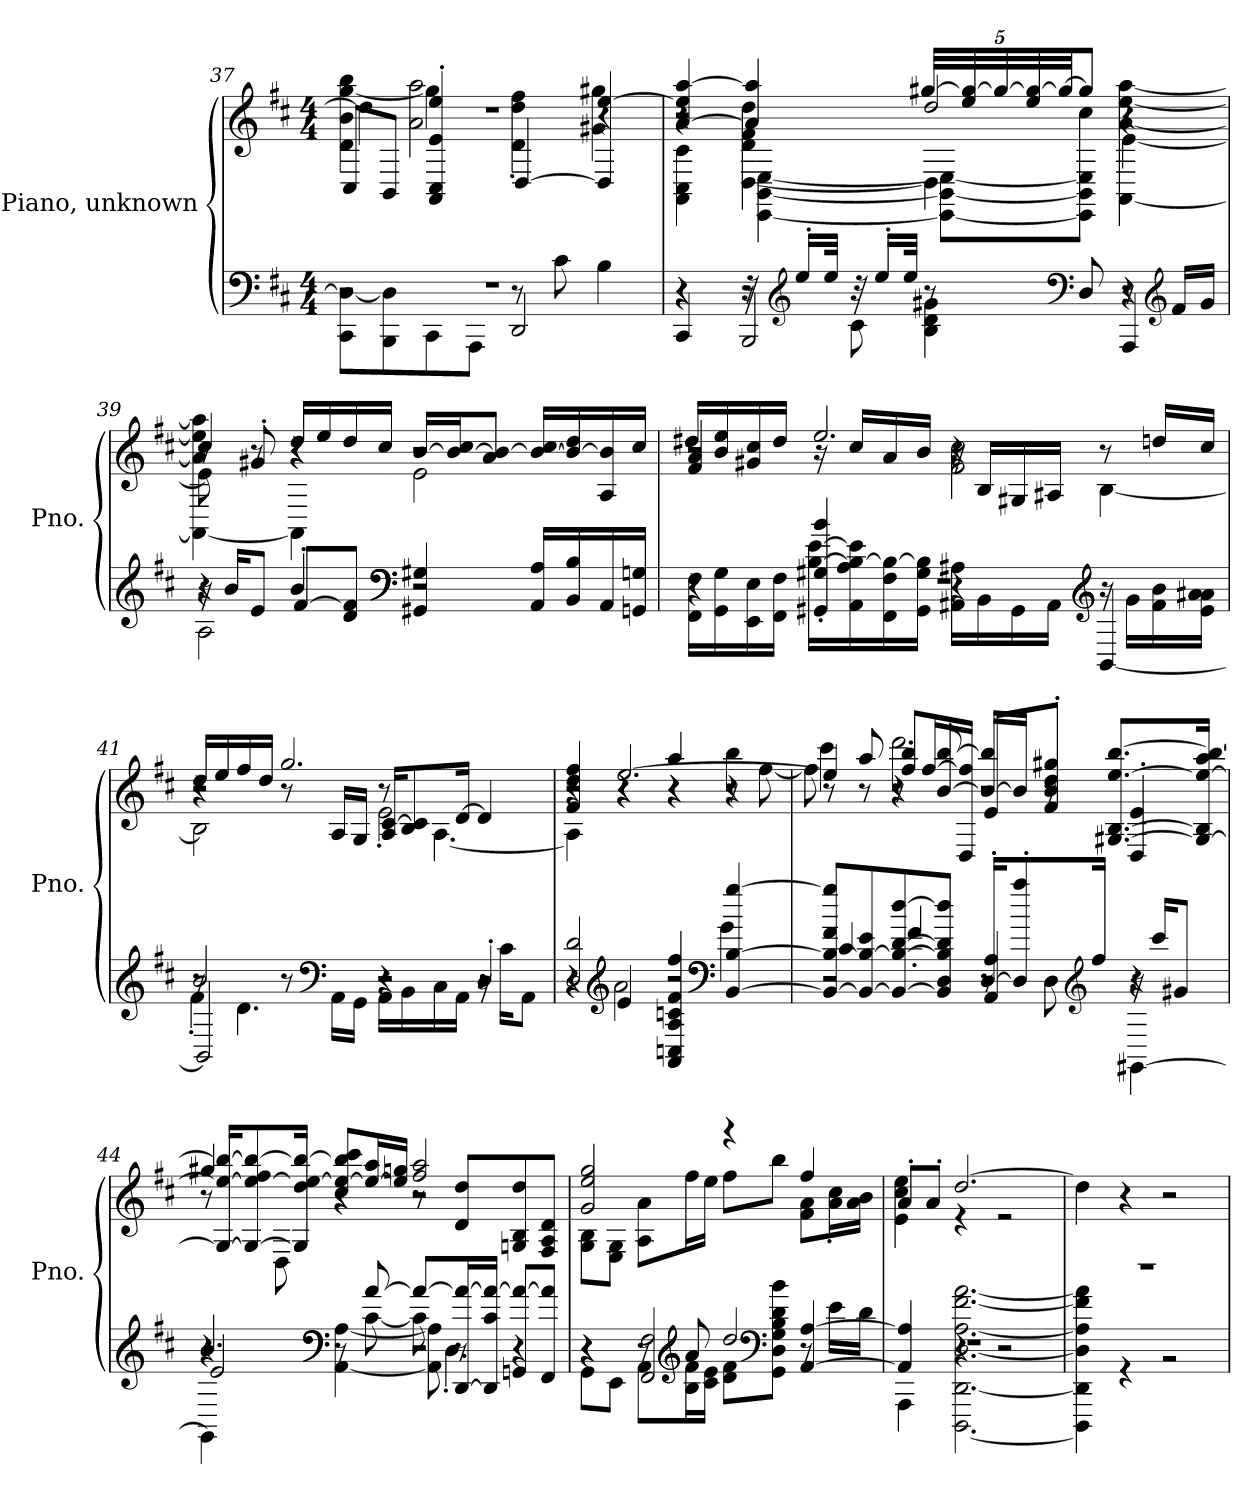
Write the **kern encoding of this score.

**kern	**kern
*part1	*part1
*staff2	*staff1
*I"Piano, unknown	*
*I'Pno.	*
*clefF4	*clefG2
*k[f#c#]	*k[f#c#]
*M4/4	*M4/4
=37	=37
*^	*^
*	*^	*	*^
*	*	*	*	*	*^
1r	8CC#\ 8D\_L	2r	1r	4d\ 4b\ [4gg\ 4bb\	8C#/L	4dd\]
.	8BBB\ 8D\]	.	.	.	8BB/J	.
.	8CC#\	.	.	4gg\]	4AA/' 4C#/' 4e/' 4ee/'	2a\ 2aa\
.	8AAA\J	.	.	.	.	.
.	8r	2DD/	.	4d\' 4dd\' 4ff#\'	[4D/	.
.	8c#\	.	.	.	.	.
.	4B\	.	.	4r	4D/] [4ee/	4g#X\ 4gg#X\
!!LO:LB:g=z	!!	!!	!!
=38	=38	=38	=38	=38	=38	=38
4CC#/	4r	4r	2r	4r	[4a/ 4ee/] [4aa/	4AA\ 4C#\ 4c#\
32r	8r	2BBB/	.	[4D\ 4d\ 4f#\ 4dd\	4a/] 4aa/]	[4EE\ [4BB\ [4E\
*clefG2	*	*	*	*	*	*
16ee'/LL	.	.	.	.	.	.
32ee/JJk	.	.	.	.	.	.
32r	8c#\	.	.	.	.	.
16ee'/LL	.	.	.	.	.	.
32ee/JJk	.	.	.	.	.	.
*	*	*	*	*	*Xbrackettup	*
8r	4B\ 4d\ 4g#X\	.	2dd/	4D\]	[40gg#X/LLL	8EE\_ 8BB\_ 8E\_L
.	.	.	.	.	40ee/ 40gg#/_	.
.	.	.	.	.	40gg#/_	.
.	.	.	.	.	40ee/ 40gg#/_	.
.	.	.	.	.	40gg#/JJ_	.
*clefF4	*	*	*	*	*	*
8D/	.	.	.	.	8gg#/J]	8EE\] 8BB\] 8E\] 8cc#\J
8r	4r	4AAA/	.	[4e\	4r	[4AA\ [4a\ [4ee\ [4aa\
*clefG2	*	*	*	*	*	*
16f#/LL	.	.	.	.	.	.
16g#/JJ	.	.	.	.	.	.
!!LO:LB:g=z	!!	!!	!!
=39	=39	=39	=39	=39	=39	=39
4r	2A\	16r	4cc#/	8e\]	8r	4AA\_ 4a\] 4ee\] 4aa\]
.	.	16b/KL	.	.	.	.
.	.	8e/J	.	8r	8g#X'/	.
4b'/	.	[8f#/L	4r	4r	16dd/LL	4AA\]
.	.	.	.	.	16ee/	.
.	.	8d/ 8f#/]J	.	.	16dd/	.
.	.	.	.	.	16cc#/JJ	.
*clefF4	*	*	*	*	*	*
2r	2r	4GG#X/ 4G#X/	2r	2e\	[16b/LL	2r
.	.	.	.	.	16b/_ 16cc#/J	.
.	.	.	.	.	8a/ 8b/_J	.
.	.	16AA/ 16A/LL	.	.	16b/_ 16cc#/LL	.
.	.	16BB/ 16B/	.	.	16b/_ 16dd/	.
.	.	16AA/	.	.	16A/ 16b/]	.
.	.	16GGn/ 16Gn/JJ	.	.	16cc#/JJ	.
!!LO:LB:g=z	!!	!!	!!
=40	=40	=40	=40	=40	=40	=40
1r	4r	16FF#\ 16F#\LL	4f#/ 4a/	2r	16dd#X/LL	2r
.	.	16GG\ 16G\	.	.	16b/ 16ee/	.
.	.	16EE\ 16E\	.	.	16g#X/ 16cc#/	.
.	.	16FF#\ 16F#\JJ	.	.	16dd#/JJ	.
.	4GG#X/' 4G#X/' 4b/'	[16B\ [16e\LL	2.ee/	.	16r	.
.	.	16AA\ 16A\ 16B\_ 16e\]	.	.	16cc#/LL	.
.	.	16FF#\ 16F#\ 16B\_	.	.	16a/	.
.	.	16GG#\ 16G#\ 16B\]JJ	.	.	16b/JJ	.
.	4r	16AA#X\ 16A#X\LL	.	2f#\ 2cc#\	16r	4r
.	.	16BB\	.	.	16B/LL	.
.	.	16GG#\	.	.	16G#X/	.
.	.	16AA#\JJ	.	.	16A#X/JJ	.
*clefG2	*	*	*	*	*	*
.	[4BB/	16r	.	.	8r	[4B\
.	.	16g\LL	.	.	.	.
.	.	16f#\ 16b\	.	.	16ddn/LL	.
.	.	16e\ 16a\ 16a#X\JJ	.	.	16cc#/JJ	.
!!LO:LB:g=z	!!	!!	!!
=41	=41	=41	=41	=41	=41	=41
*	*	*^	*	*	*	*
2b/	8r	2BB/]	4f#'\	4r	2r	16dd/LL	2B\]
.	.	.	.	.	.	16ee/	.
.	4.d\	.	.	.	.	16ff#/	.
.	.	.	.	.	.	16dd/JJ	.
.	.	.	8r	2.gg/	.	8r	.
*clefF4	*	*	*	*	*	*	*
.	.	.	16AA\LL	.	.	16A/LL	.
.	.	.	16GG\JJ	.	.	16G/JJ	.
2r	2r	4r	16AA\LL	.	2e'\	16A/ [16c#/KL	8r
.	.	.	16BB\	.	.	8B/ 8c#/]	.
.	.	.	16C#\	.	.	.	[4.A\
.	.	.	16AA\JJ	.	.	[16d/Jk	.
.	.	4D'/	16r	.	.	4d/]	.
.	.	.	16c#\KL	.	.	.	.
.	.	.	8AA\J	.	.	.	.
*	*	*v	*v	*	*	*	*
=42	=42	=42	=42	=42	=42	=42
4r	2D/ 2d/	4r	4r	2r	4f#/ 4dd/ 4ff#/	4A\]
*clefG2	*	*	*	*	*	*
4e/	.	2a\	[2.ee/	.	4r	4r
4AA/ 4Cn/ 4A/ 4cn/ 4f#/ 4ff#/	2r	.	.	4r	4aa/	4r
*clefF4	*	*	*	*	*	*
[4BB/ [4B/ [4gg/	.	4g\	.	4bb\	4r	8r
.	.	.	.	.	.	[8ff#\
!!LO:PB:g=z	!!	!!	!!
=43	=43	=43	=43	=43	=43	=43
8BB/_ 8B/_ 8f#/ 8gg/]L	4c#/	2r	4ee/]	4ccc#\	8r	8ff#\]
8BB/_ 8B/_ 8e/	.	.	.	.	8aa/	8r
8BB/_ 8B/_ [8d/ [8dd/	4f#'/	.	8r	2.ddd\	8ff#/ 8bb/L	4r
8BB/] 8D/ 8B/] 8d/] 8dd/]J	.	.	[8b/ [8bb/	.	[16ff#/L	.
.	.	.	.	.	16D/ 16ff#/]JJ	.
[16D'/KL	4AA/ 4A/	8r	16b/_ 16bb/]LL	.	8e/L	2r
8D/]' 8aa/'	.	.	16b/JJ]	.	.	.
.	.	8D\	8r	.	8f#/' 8b/' 8dd/' 8gg#X/'J	.
*clefG2	*	*	*	*	*	*
16ff#/Jk	.	.	.	.	.	.
16r	4r	[4GG#X\	4D/' 4e/'	.	[8.G#X/ [8.B/ [8.ee/ [8.bb/L	.
16ccc#/KL	.	.	.	.	.	.
8g#X/J	.	.	.	.	.	.
.	.	.	.	.	16G#/_ 16B/] 16ee/_ 16aa/ 16bb/_Jk	.
*	*	*	*	*	*v	*v
=44	=44	=44	=44	=44	=44
*	*	*^	*	*	*
4.b/	4r	2e/	4GG#\]	4gg#X/	8r	16G#/_ 16ee/_ 16bb/_KL
.	.	.	.	.	.	8G#/_ 8ee/_ 8ff#/ 8bb/_
.	.	.	.	.	8D\	.
.	.	.	.	.	.	16G#/] 16dd/ 16ee/_ 16bb/_Jk
*clefF4	*	*	*	*	*	*
.	8r	.	[4AA\ [4A\	4r	4r	8cc#/ 8ee/_ 8bb/] 8ccc#/L
[8a/	[8c#\	.	.	.	.	16ee/_ 16aa/L
.	.	.	.	.	.	16ee/] 16ggn/JJ
8a/L_	8c#\]	2r	8AA\] 8A\]	2ff#/ 2aa/	2r	8r
[16DD/ 16a/_L	8r	.	4.D'\	.	.	8d/ 8dd/L
16DD/] 16c#/ 16a/_JJ	.	.	.	.	.	.
8GGn/ 8a/_L	4r	.	.	.	.	8Gn/ 8B/ 8dd/
8FF#/ 8a/]J	.	.	.	.	.	8F#/ 8A/ 8d/J
*	*	*v	*v	*	*	*
*	*	*	*	*v	*v
!!LO:LB:g=z
=45	=45	=45	=45	=45
4r	8GG\L	4r	2g/ 2ee/ 2gg/	8G\ 8B\L
.	8EE\J	.	.	8E\ 8G\J
8r	8AA\L	2FF#/ 2F#/	.	8A\ 8a\L
*clefG2	*	*	*	*
8a/	16B\ 16f#\L	.	.	16ff#\L
.	16c#\ 16e\JJ	.	.	16ee\JJ
2dd/	8d\ 8f#\L	.	4r	8ff#\L
*clefF4	*	*	*	*
.	8GG\ 8D\ 8G\ 8B\ 8d\ 8b\J	.	.	8bb\J
.	8r	[4AA/ [4A/	4ff#/	8f#\ 8a\L
.	16e\LL	.	.	16a\' 16cc#\'L
.	16d\JJ	.	.	16a\ 16b\JJ
=46	=46	=46	=46	=46
1r	4AAA\	4AA/] 4A/]	8a'/L	4e\ 4cc#\ 4ee\
.	.	.	8a'/J	.
.	[2.DDD\ [2.DD\ [2.D\ [2.A\ [2.f#\ [2.a\	4r	[2.dd/	4r
.	.	2r	.	2r
*	*v	*v	*	*
*	*	*v	*v
=47	=47	=47
1r	4DDD\] 4DD\] 4D\] 4A\] 4f#\] 4a\]	4dd\]
.	4r	4r
.	2r	2r
*v	*v	*
=	=
*-	*-
